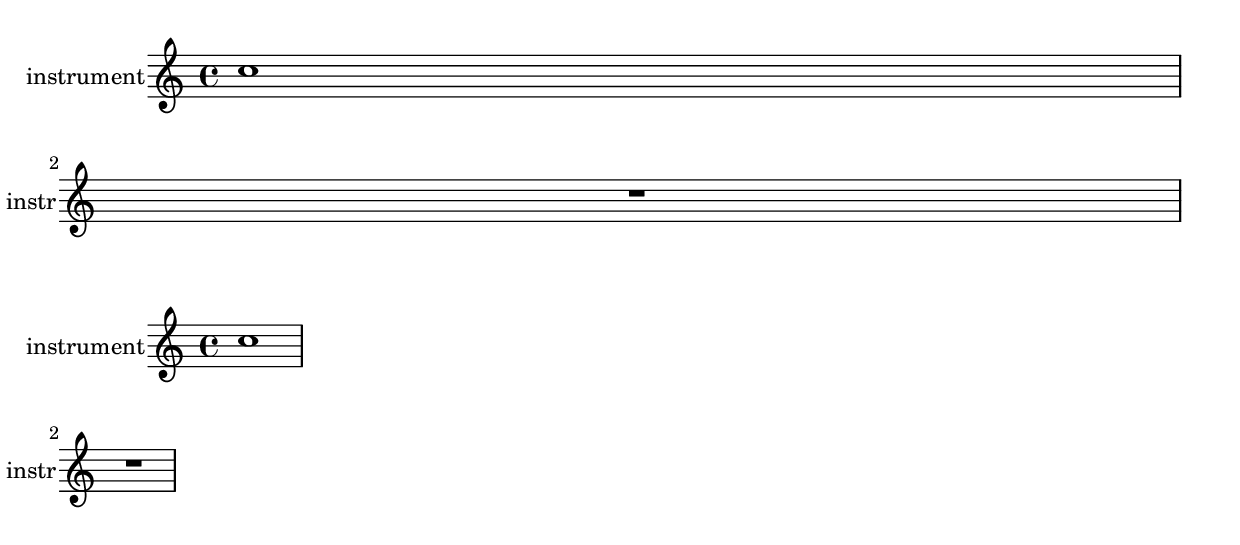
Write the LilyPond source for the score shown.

\version "2.1.23"
\header { texidoc = "There are both long and short intstrument names.
Engraving instrument names should not be confused by the
multimeasure rests. " }
% (there was an interesting bug in 1.3.98)
\score{
	\context Staff <<
	      \set Staff.instrument = "instrument"
	      \set Staff.instr = "instr"
	      \notes{c''1 \break R1 }
	    >>
	 \paper {
	    \translator { \StaffContext
	    \consists Instrument_name_engraver

	    }
	  }
	\paper { raggedright = ##t }
	}


